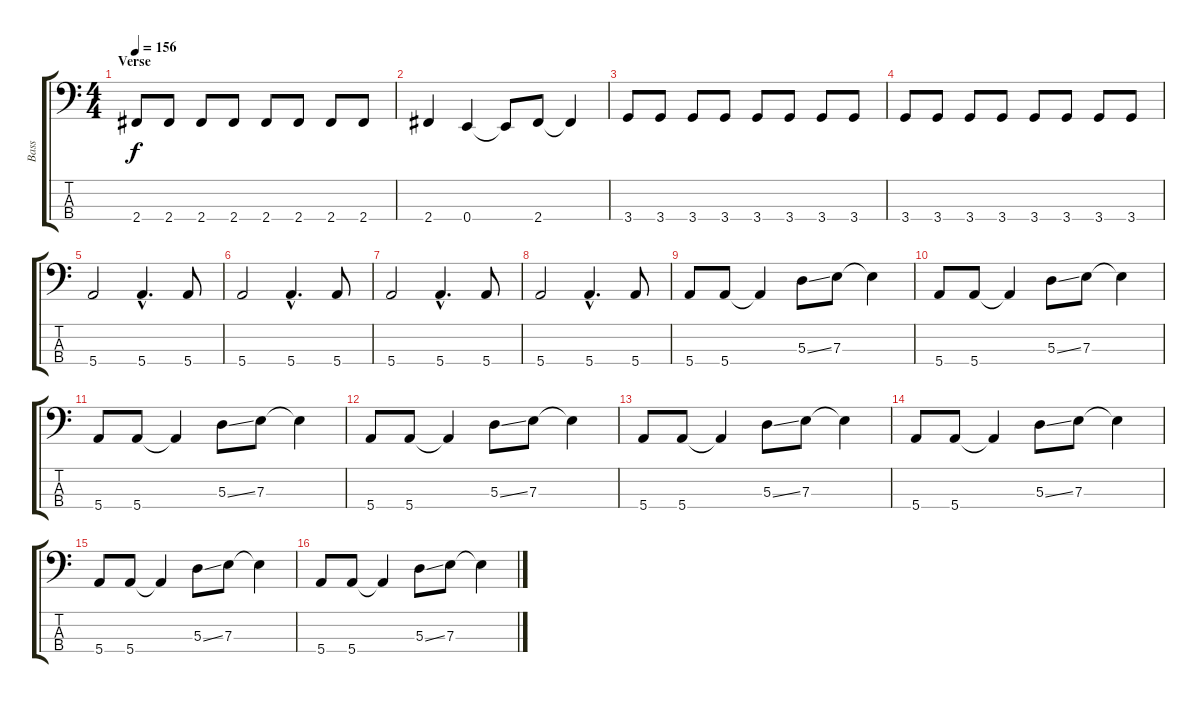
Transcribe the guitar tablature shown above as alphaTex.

\track ("Bass" "Bass") {instrument electricbasspick}
\staff {score tabs}
\tuning (G2 D2 A1 E1) {hide}
\ts (4 4)
\section ("" "Verse")
\tempo 156
\clef f4
\ks c
2.4.8{dy f} 2.4.8 2.4.8 2.4.8 2.4.8 2.4.8 2.4.8 2.4.8 |
2.4.4 0.4.4 0.4{t}.8 2.4.8 2.4{t}.4 |
3.4.8 3.4.8 3.4.8 3.4.8 3.4.8 3.4.8 3.4.8 3.4.8 |
3.4.8 3.4.8 3.4.8 3.4.8 3.4.8 3.4.8 3.4.8 3.4.8 |
5.4.2 5.4{hac}.4{d} 5.4.8 |
5.4.2 5.4{hac}.4{d} 5.4.8 |
5.4.2 5.4{hac}.4{d} 5.4.8 |
5.4.2 5.4{hac}.4{d} 5.4.8 |
5.4.8 5.4.8 5.4{t}.4 5.3{ss}.8 7.3.8 7.3{t}.4 |
5.4.8 5.4.8 5.4{t}.4 5.3{ss}.8 7.3.8 7.3{t}.4 |
5.4.8 5.4.8 5.4{t}.4 5.3{ss}.8 7.3.8 7.3{t}.4 |
5.4.8 5.4.8 5.4{t}.4 5.3{ss}.8 7.3.8 7.3{t}.4 |
5.4.8 5.4.8 5.4{t}.4 5.3{ss}.8 7.3.8 7.3{t}.4 |
5.4.8 5.4.8 5.4{t}.4 5.3{ss}.8 7.3.8 7.3{t}.4 |
5.4.8 5.4.8 5.4{t}.4 5.3{ss}.8 7.3.8 7.3{t}.4 |
5.4.8 5.4.8 5.4{t}.4 5.3{ss}.8 7.3.8 7.3{t}.4
